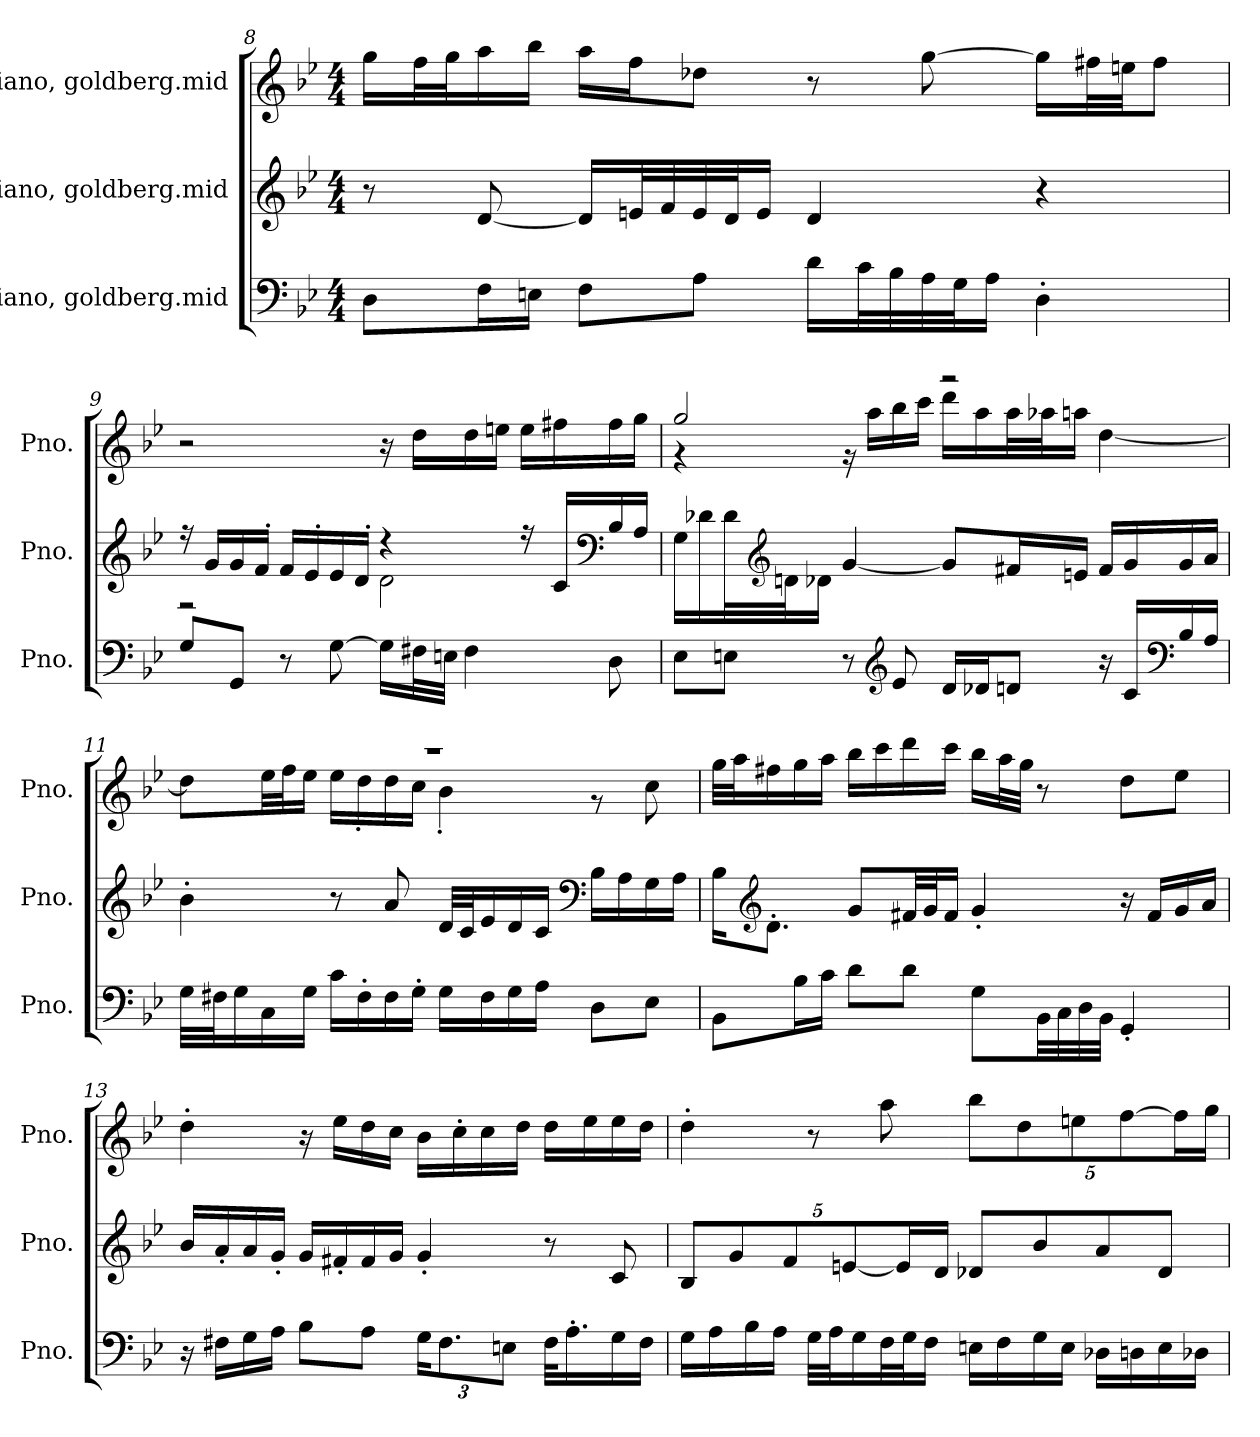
**kern	**kern	**kern
*part3	*part2	*part1
*staff3	*staff2	*staff1
*I"Piano, goldberg.mid	*I"Piano, goldberg.mid	*I"Piano, goldberg.mid
*I'Pno.	*I'Pno.	*I'Pno.
*clefF4	*clefG2	*clefG2
*k[b-e-]	*k[b-e-]	*k[b-e-]
*M4/4	*M4/4	*M4/4
=8	=8	=8
8D\L	8r	16gg\LL
.	.	32ff\L
.	.	32gg\J
16F\L	[8d/	16aa\
16En\JJ	.	16bb-\JJ
8F\L	16d/LL]	16aa\LL
.	32en/L	16ff\J
.	32f/	.
8A\J	32e/	8dd-X\J
.	32d/J	.
.	16e/JJ	.
16d\LL	4d/	8r
32c\L	.	.
32B-\	.	.
32A\	.	[8gg\
32G\J	.	.
16A\JJ	.	.
4D'\	4r	16gg\LL]
.	.	32ff#X\L
.	.	32een\JJ
.	.	8ff#\J
!!LO:LB:g=z
=9	=9	=9
*	*^	*
8G/L	16r	2r	2r
.	16g/LL	.	.
8GG/J	16g/	.	.
.	16f'/JJ	.	.
8r	16f/LL	.	.
.	16e-'/	.	.
[8G\	16e-/	.	.
.	16d'/JJ	.	.
16G\LL]	4r	2d\	16r
32F#X\L	.	.	16dd\LL
32En\JJJ	.	.	.
4F#\	.	.	16dd\
.	.	.	16een\JJ
.	16r	.	16ee\LL
.	16c/LL	.	16ff#X\
*	*clefF4	*	*
8D\	16B-/	.	16ff#\
.	16A/JJ	.	16gg\JJ
*	*v	*v	*
!!LO:LB:g=z
=10	=10	=10
*	*	*^
8E-\L	16G\LL	2gg/	4r
.	16d-X\	.	.
8En\J	32d-\L	.	.
*	*clefG2	*	*
.	32dn\J	.	.
.	16d-X\JJ	.	.
8r	[4g/	.	16r
.	.	.	16aa\LL
*clefG2	*	*	*
8e-/	.	.	16bb-\
.	.	.	16ccc\JJ
16d/LL	8g/L]	2r	16ddd\LL
16d-X/J	.	.	16aa\
8dn/J	16f#X/L	.	32aa\L
.	.	.	32aa-X\J
.	16en/JJ	.	16aan\JJ
16r	16f#/LL	.	[4dd\
16c/LL	16g/	.	.
*clefF4	*	*	*
16B-/	16g/	.	.
16A/JJ	16a/JJ	.	.
!!LO:LB:g=z	!!
=11	=11	=11	=11
32G\LLL	4b-'\	1r	8dd\L]
32F#X\J	.	.	.
16G\	.	.	.
16C\	.	.	32ee-\LL
.	.	.	32ff\J
16G\JJ	.	.	16ee-\JJ
16c\LL	8r	.	16ee-\LL
16F#'\	.	.	16dd'\
16F#\	8a/	.	16dd\
16G'\JJ	.	.	16cc\JJ
16G\LL	32d/LLL	.	4b-'\
.	32c/J	.	.
16F#\	16e-/	.	.
16G\	16d/	.	.
16A\JJ	16c/JJ	.	.
*	*clefF4	*	*
8D\L	16B-\LL	.	8r
.	16A\	.	.
8E-\J	16G\	.	8cc\
.	16A\JJ	.	.
*	*	*v	*v
=12	=12	=12
8BB-\L	16B-\KL	32gg\LLL
.	.	32aa\J
*	*clefG2	*
.	8.d'\J	16ff#X\
16B-\L	.	16gg\
16c\JJ	.	16aa\JJ
8d\L	8g/L	16bb-\LL
.	.	16ccc\
8d\J	32f#X/LL	16ddd\
.	32g/J	.
.	16f#/JJ	16ccc\JJ
8G\L	4g'/	16bb-\LL
.	.	32aa\L
.	.	32gg\JJJ
32BB-\LL	.	8r
32C\	.	.
32D\	.	.
32BB-\JJJ	.	.
4GG'/	16r	8dd\L
.	16f#/LL	.
.	16g/	8ee-\J
.	16a/JJ	.
!!LO:PB:g=z
=13	=13	=13
16r	16b-/LL	4dd'\
16F#X\LL	16a'/	.
16G\	16a/	.
16A\JJ	16g'/JJ	.
8B-\L	16g/LL	16r
.	16f#X'/	16ee-\LL
8A\J	16f#/	16dd\
.	16g/JJ	16cc\JJ
*Xbrackettup	*	*
24G\KL	4g'/	16b-\LL
12.F#\	.	.
.	.	16cc'\
.	.	16cc\
12En\J	.	.
.	.	16dd\JJ
32F#\KLL	8r	16dd\LL
16.A'\	.	.
.	.	16ee-\
16G\	8c/	16ee-\
16F#\JJ	.	16dd\JJ
=14	=14	=14
*	*Xbrackettup	*
16G\LL	10B-/L	4dd'\
16A\	.	.
.	10g/	.
16B-\	.	.
16A\JJ	.	.
.	10f/	.
32G\LLL	.	8r
32A\J	.	.
.	[10en/	.
16G\	.	.
32F\L	.	8aa\
.	20e/L]	.
32G\J	.	.
16F\JJ	.	.
.	20d/JJ	.
*	*	*Xbrackettup
16En\LL	8d-X/L	10bb-\L
16F\	.	.
.	.	10dd\
16G\	8b-/	.
16E\JJ	.	.
.	.	10een\
16D-X\LL	8a/	.
.	.	[10ff\
16Dn\	.	.
16E\	8d-/J	.
.	.	20ff\L]
16D-X\JJ	.	.
.	.	20gg\JJ
=	=	=
*-	*-	*-
